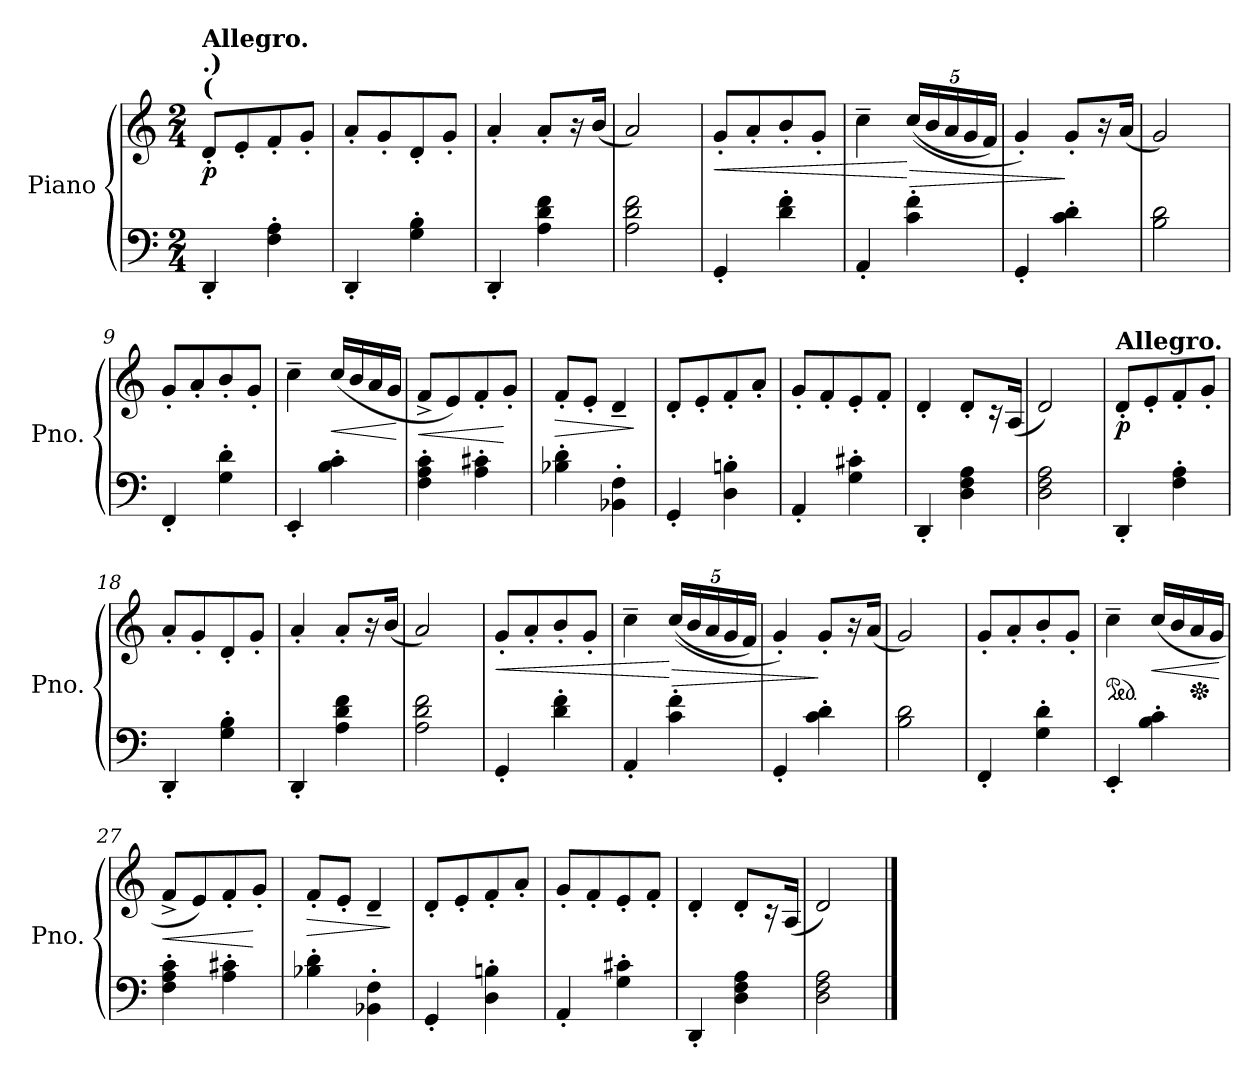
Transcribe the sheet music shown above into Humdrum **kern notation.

**kern	**kern	**dynam
*part1	*part1	*part1
*staff2	*staff1	*staff1/2
*I"Piano	*	*
*I'Pno.	*	*
*clefF4	*clefG2	*
*k[]	*k[]	*
*M2/4	*M2/4	*
*MM144	*MM144	*
=1	=1	=1
!	!LO:TX:a:B:t=(	!
!	!LO:TX:a:B:t=.)	!
!	!LO:TX:a:B:t=Allegro.	!
!	!	!LO:DY:b
4DD'/	8d'/L	p
.	8e'/	.
4F\' 4A\'	8f'/	.
.	8g'/J	.
=2	=2	=2
4DD'/	8a'/L	.
.	8g'/	.
4G\' 4B\'	8d'/	.
.	8g'/J	.
=3	=3	=3
4DD'/	4a'/	.
4A\ 4d\ 4f\	8a'/L	.
.	16r	.
.	(<16b/Jk	.
=4	=4	=4
2A\ 2d\ 2f\	2a/)	.
=5	=5	=5
!	!	!LO:HP:b
4GG'/	8g'/L	<
.	8a'/	.
4d\' 4f\'	8b'/	.
.	8g'/J	.
!!LO:LB:g=z
=6	=6	=6
4AA'/	4cc~\	.
*	*Xbrackettup	*
!	!	!LO:HP:n=1:b
4c\' 4f\'	(>(<20cc/LL	[ >
.	20b/	.
.	20a/	.
.	20g/	.
.	20f/JJ)	.
=7	=7	=7
4GG'/	4g'/)	.
4c\' 4d\'	8g'/L	]
.	16r	.
.	(<16a/Jk	.
=8	=8	=8
2B\ 2d\	2g/)	.
=9	=9	=9
4FF'/	8g'/L	.
.	8a'/	.
4G\' 4d\'	8b'/	.
.	8g'/J	.
=10	=10	=10
4EE'/	4cc~\	.
!	!	!LO:HP:b
4B\' 4c\'	(<16cc/LL	<
.	16b/	.
.	16a/	.
.	16g/JJ	.
.	.	[
!!LO:LB:g=z
=11	=11	=11
!	!	!LO:HP:b
4F\' 4A\' 4c\'	8f^/L	<
.	8e/)	.
4A\' 4c#X\'	8f'/	.
.	8g'/J	[
=12	=12	=12
!	!	!LO:HP:b
4B-X\' 4d\'	8f'/L	>
.	8e'/J	.
4BB-X\' 4F\'	4d~/	.
.	.	]
=13	=13	=13
4GG'/	8d'/L	.
.	8e'/	.
4D\' 4Bn\'	8f'/	.
.	8a'/J	.
=14	=14	=14
4AA'/	8g'/L	.
.	8f'/	.
4G\' 4c#X\'	8e'/	.
.	8f'/J	.
=15	=15	=15
4DD'/	4d'/	.
4D\ 4F\ 4A\	8d'/L	.
.	16r	.
.	(<16A/Jk	.
=16	=16	=16
2D\ 2F\ 2A\	2d/)	.
!!LO:LB:g=z
=17	=17	=17
!	!LO:TX:a:B:t=Allegro.	!
!	!	!LO:DY:b
4DD'/	8d'/L	p
.	8e'/	.
4F\' 4A\'	8f'/	.
.	8g'/J	.
=18	=18	=18
4DD'/	8a'/L	.
.	8g'/	.
4G\' 4B\'	8d'/	.
.	8g'/J	.
=19	=19	=19
4DD'/	4a'/	.
4A\ 4d\ 4f\	8a'/L	.
.	16r	.
.	(<16b/Jk	.
=20	=20	=20
2A\ 2d\ 2f\	2a/)	.
=21	=21	=21
!	!	!LO:HP:b
4GG'/	8g'/L	<
.	8a'/	.
4d\' 4f\'	8b'/	.
.	8g'/J	.
!!LO:LB:g=z
=22	=22	=22
4AA'/	4cc~\	.
!	!	!LO:HP:n=1:b
4c\' 4f\'	(>(<20cc/LL	[ >
.	20b/	.
.	20a/	.
.	20g/	.
.	20f/JJ)	.
=23	=23	=23
4GG'/	4g'/)	.
4c\' 4d\'	8g'/L	]
.	16r	.
.	(<16a/Jk	.
=24	=24	=24
2B\ 2d\	2g/)	.
=25	=25	=25
4FF'/	8g'/L	.
.	8a'/	.
4G\' 4d\'	8b'/	.
.	8g'/J	.
=26	=26	=26
*	*ped	*
4EE'/	4cc~\	.
!	!	!LO:HP:b
4B\' 4c\'	(<16cc/LL	<
.	16b/	.
*	*Xped	*
.	16a/	.
.	16g/JJ	.
.	.	[
!!LO:PB:g=z
=27	=27	=27
!	!	!LO:HP:b
4F\' 4A\' 4c\'	8f^/L	<
.	8e/)	.
4A\' 4c#X\'	8f'/	.
.	8g'/J	[
=28	=28	=28
!	!	!LO:HP:b
4B-X\' 4d\'	8f'/L	>
.	8e'/J	.
4BB-X\' 4F\'	4d~/	.
.	.	]
=29	=29	=29
4GG'/	8d'/L	.
.	8e'/	.
4D\' 4Bn\'	8f'/	.
.	8a'/J	.
=30	=30	=30
4AA'/	8g'/L	.
.	8f'/	.
4G\' 4c#X\'	8e'/	.
.	8f'/J	.
=31	=31	=31
4DD'/	4d'/	.
4D\ 4F\ 4A\	8d'/L	.
.	16r	.
.	(<16A/Jk	.
=32	=32	=32
2D\ 2F\ 2A\	2d/)	.
==	==	==
*-	*-	*-
